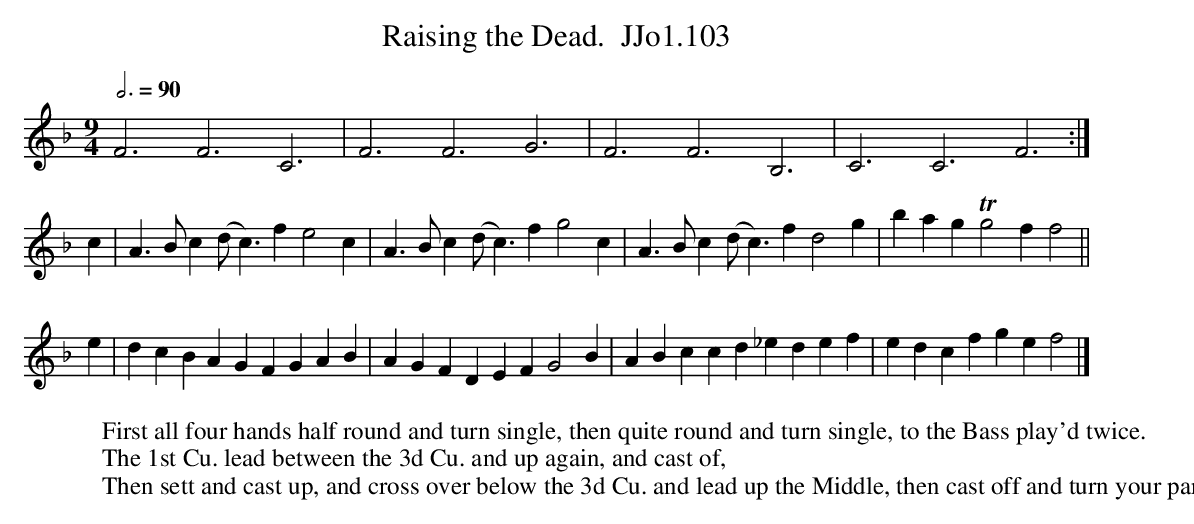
X:1
T:Raising the Dead.  JJo1.103
M:9/4
L:1/4
Q:3/4=90
K:F
F3 F3 C3 | F3 F3 G3 | F3 F3 B,3 | C3 C3 F3 :|
c |A>Bc (d<c)f e2c | A>Bc (d<c)f g2c | A>Bc (d<c)f d2g | bag !trill!g2f f2 ||
e |dcB AGF GAB | AGF DEF G2B | ABc cd_e def | edc fge f2 |]
W:First all four hands half round and turn single, then quite round and turn single, to the Bass play'd twice.
W:The 1st Cu. lead between the 3d Cu. and up again, and cast of,
W:Then sett and cast up, and cross over below the 3d Cu. and lead up the Middle, then cast off and turn your partner.
